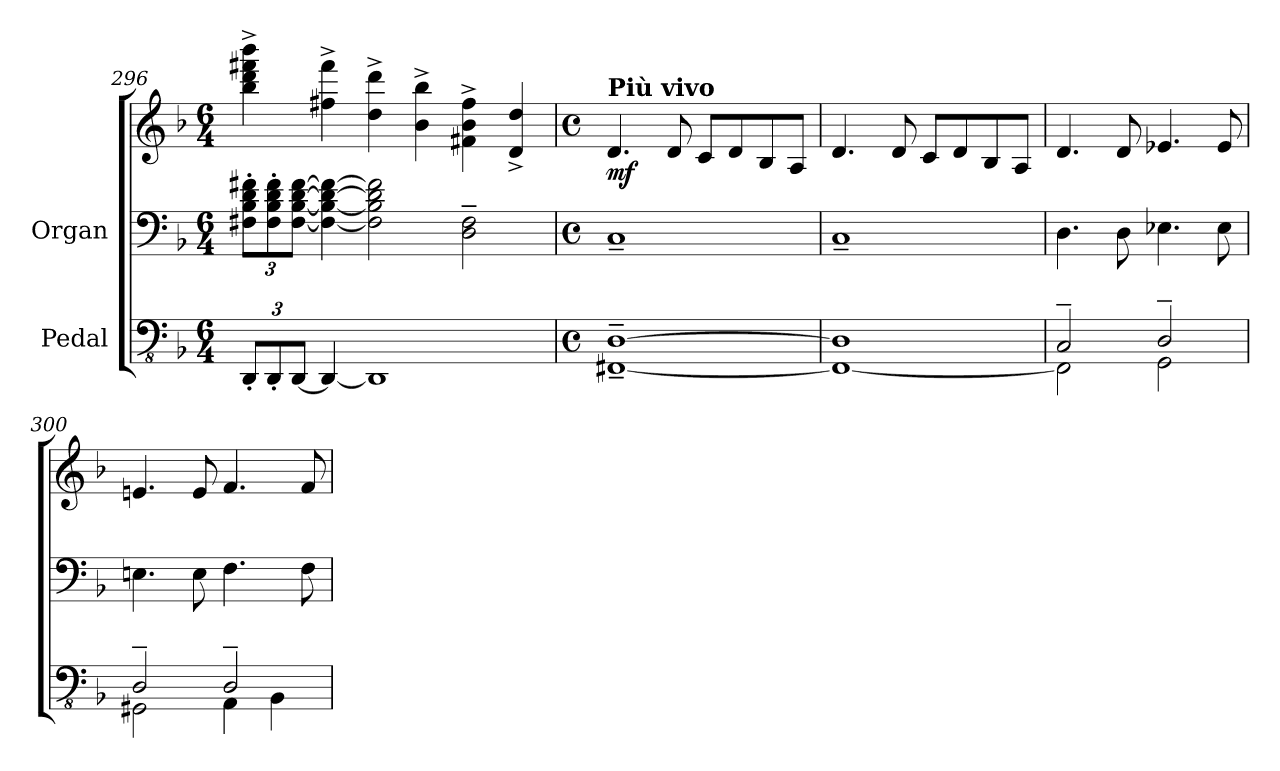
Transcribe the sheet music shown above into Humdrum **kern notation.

**kern	**kern	**kern	**dynam
*part2	*part1	*part1	*part1
*staff3	*staff2	*staff1	*staff1/2
*I"Pedal	*I"Organ	*	*
!!LO:LB:g=z
*clefFv4	*clefF4	*clefG2	*
*k[b-]	*k[b-]	*k[b-]	*
*M6/4	*M6/4	*M6/4	*
*Xbrackettup	*Xbrackettup	*	*
=296	=296	=296	=296
12DDD'/L	12F#X\' 12B-\' 12d\' 12f#X\'L	4bb-\^ 4ddd\^ 4fff#X\^ 4bbb-\^	.
12DDD'/	12F#\' 12B-\' 12d\' 12f#\'	.	.
[12DDD/J	[12F#\ [12B-\ [12d\ [12f#\J	.	.
4DDD/_	4F#\_ 4B-\_ 4d\_ 4f#\_	4ff#X\^ 4fff#\^	.
1DDD]	2F#\] 2B-\] 2d\] 2f#\]	4dd\^ 4ddd\^	.
.	.	4b-\^ 4bb-\^	.
.	2D\~ 2F#\~	4f#X\^ 4b-\^ 4ff#\^	.
.	.	4d/^ 4dd/^	.
=297	=297	=297	=297
*M4/4	*M4/4	*M4/4	*
*met(c)	*met(c)	*met(c)	*
*	*	*MM138	*
*^	*	*	*
!	!	!	!LO:TX:a:B:t=Più vivo	!
!	!	!	!	!LO:DY:b
[1DD~	[1FFF#X~	1C~	4.d/	mf
.	.	.	8d/	.
.	.	.	8c/L	.
.	.	.	8d/	.
.	.	.	8B-/	.
.	.	.	8A/J	.
=298	=298	=298	=298	=298
1DD]	1FFF#_	1C~	4.d/	.
.	.	.	8d/	.
.	.	.	8c/L	.
.	.	.	8d/	.
.	.	.	8B-/	.
.	.	.	8A/J	.
=299	=299	=299	=299	=299
2CC~/	2FFF#\]	4.D\	4.d/	.
.	.	8D\	8d/	.
2DD~/	2GGG\	4.E-X\	4.e-X/	.
.	.	8E-\	8e-/	.
=300	=300	=300	=300	=300
2DD~/	2GGG#X\	4.En\	4.en/	.
.	.	8E\	8e/	.
2DD~/	4AAA\	4.F\	4.f/	.
.	4BBB-\	.	.	.
.	.	8F\	8f/	.
*v	*v	*	*	*
=	=	=	=
*-	*-	*-	*-
